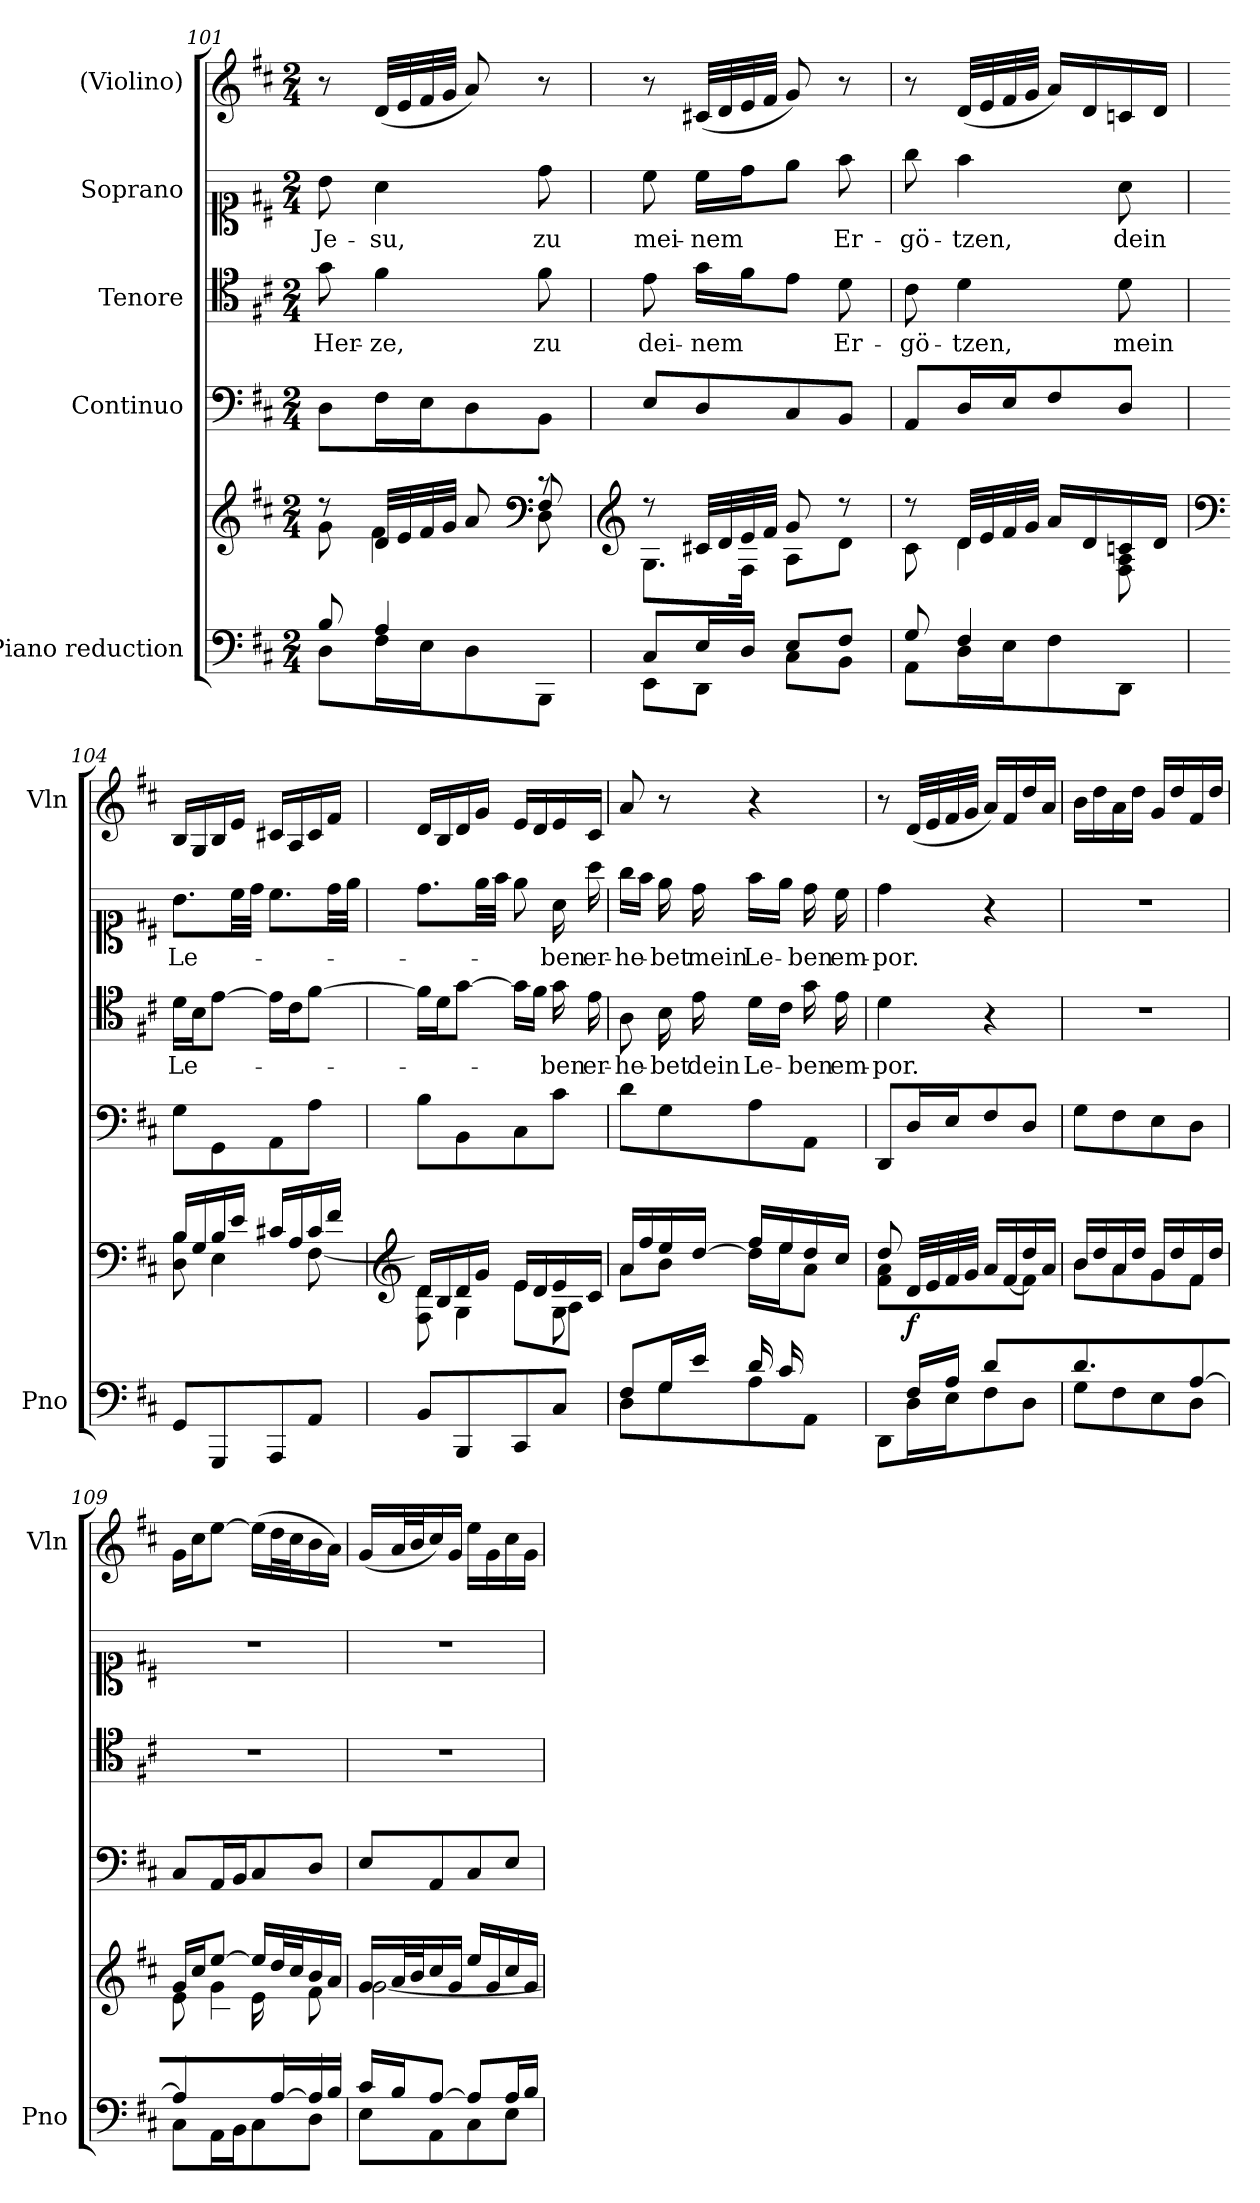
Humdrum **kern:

**kern	**kern	**dynam	**kern	**dynam	**kern	**text	**kern	**text	**kern	**dynam
*part5	*part5	*part5	*part4	*part4	*part3	*part3	*part2	*part2	*part1	*part1
*staff6	*staff5	*staff5/6	*staff4	*staff4	*staff3	*staff3	*staff2	*staff2	*staff1	*staff1
*I"Piano reduction	*	*	*I"Continuo	*	*I"Tenore	*	*I"Soprano	*	*I"(Violino)	*
*I'Pno	*	*	*	*	*	*	*	*	*I'Vln	*
*clefF4	*clefG2	*	*clefF4	*	*clefC4	*	*clefC1	*	*clefG2	*
*k[f#c#]	*k[f#c#]	*	*k[f#c#]	*	*k[f#c#]	*	*k[f#c#]	*	*k[f#c#]	*
*M2/4	*M2/4	*	*M2/4	*	*M2/4	*	*M2/4	*	*M2/4	*
=101	=101	=101	=101	=101	=101	=101	=101	=101	=101	=101
*^	*^	*	*	*	*	*	*	*	*	*
*	*	*	*^	*	*	*	*	*	*	*	*	*
!	!	!	!	!	!	!	!	!	!LO:LY:b	!	!LO:LY:b	!	!
8B/	8D\L	8r	8g\	4.ryy	.	8D\L	.	8g\	Her-	8b\	Je-	8r	.
!	!	!	!	!	!	!	!	!	!LO:LY:b	!	!LO:LY:b	!	!
4A/	16F#\L	32d/LLL	4f#\	.	.	16F#\L	.	4f#\	-ze,	4a\	-su,	(<32d/LLL	.
.	.	32e/	.	.	.	.	.	.	.	.	.	32e/	.
.	16E\J	32f#/	.	.	.	16E\J	.	.	.	.	.	32f#/	.
.	.	32g/JJJ	.	.	.	.	.	.	.	.	.	32g/JJJ	.
.	8D\	8a/	.	.	.	8D\	.	.	.	.	.	8a/)	.
*	*	*clefF4	*	*	*	*	*	*	*	*	*	*	*
!	!	!	!	!	!	!	!	!	!LO:LY:b	!	!LO:LY:b	!	!
8ryy	8BBB\J	8rc	8F#/	8D\	.	8BB\J	.	8f#\	zu	8dd\	zu	8r	.
*	*	*v	*v	*v	*	*	*	*	*	*	*	*	*
=102	=102	=102	=102	=102	=102	=102	=102	=102	=102	=102	=102
*	*	*clefG2	*	*	*	*	*	*	*	*	*
*	*	*^	*	*	*	*	*	*	*	*	*
*	*	*	*^	*	*	*	*	*	*	*	*	*
!	!	!	!	!	!	!	!	!	!LO:LY:b	!	!LO:LY:b	!	!
*	*	*	*v	*v	*	*	*	*	*	*	*	*	*
8C#/L	8EE\L	8r	8.G\L	.	8E/L	.	8e\	dei-	8cc#\	mei-	8r	.
!	!	!	!	!	!	!	!	!LO:LY:b	!	!LO:LY:b	!	!
16E/L	8DD\J	32c#X/LLL	.	.	8D/	.	16g\LL	-nem	16cc#\LL	-nem	(<32c#X/LLL	.
.	.	32d/	.	.	.	.	.	.	.	.	32d/	.
16D/JJ	.	32e/	16F#\Jk	.	.	.	16f#\J	.	16dd\J	.	32e/	.
.	.	32f#/JJJ	.	.	.	.	.	.	.	.	32f#/JJJ	.
8E/L	8C#\L	8g/	8A\L	.	8C#/	.	8e\J	.	8ee\J	.	8g/)	.
!	!	!	!	!	!	!	!	!LO:LY:b	!	!LO:LY:b	!	!
8F#/J	8BB\J	8r	8d\J	.	8BB/J	.	8d\	Er-	8ff#\	Er-	8r	.
!!LO:LB:g=z
=103	=103	=103	=103	=103	=103	=103	=103	=103	=103	=103	=103	=103
!	!	!	!	!	!	!	!	!LO:LY:b	!	!LO:LY:b	!	!
8G/	8AA\L	8r	8c#\	.	8AA/L	.	8c#\	-gö-	8gg\	-gö-	8r	.
!	!	!	!	!	!	!	!	!LO:LY:b	!	!LO:LY:b	!	!
4F#/	16D\L	32d/LLL	4d\	.	16D/L	.	4d\	-tzen,	4ff#\	-tzen,	(<32d/LLL	.
.	.	32e/	.	.	.	.	.	.	.	.	32e/	.
.	16E\J	32f#/	.	.	16E/J	.	.	.	.	.	32f#/	.
.	.	32g/JJJ	.	.	.	.	.	.	.	.	32g/JJJ	.
.	8F#\	16a/LL	.	.	8F#/	.	.	.	.	.	16a/LL)	.
.	.	16d/	.	.	.	.	.	.	.	.	16d/	.
!	!	!	!	!	!	!	!	!LO:LY:b	!	!LO:LY:b	!	!
8ryy	8DD\J	16cn/	8F#\ 8A\	.	8D/J	.	8d\	mein	8a\	dein	16cn/	.
.	.	16d/JJ	.	.	.	.	.	.	.	.	16d/JJ	.
*v	*v	*	*	*	*	*	*	*	*	*	*	*
*	*v	*v	*	*	*	*	*	*	*	*	*
=104	=104	=104	=104	=104	=104	=104	=104	=104	=104	=104
*	*clefF4	*	*	*	*	*	*	*	*	*
*	*^	*	*	*	*	*	*	*	*	*
*	*	*^	*	*	*	*	*	*	*	*	*
!	!	!	!	!	!	!	!	!LO:LY:b	!	!LO:LY:b	!	!
8GG/L	16B/LL	8D\	4B\	.	8G\L	.	16d\LL	Le-	8.b\L	Le-	16B/LL	.
.	16G/	.	.	.	.	.	16B\J	.	.	.	16G/	.
8GGG/	16B/	4E\	.	.	8GG\	.	[8e\J	.	.	.	16B/	.
.	16e/JJ	.	.	.	.	.	.	.	32cc#\LL	.	16e/JJ	.
.	.	.	.	.	.	.	.	.	32dd\JJJ	.	.	.
8AAA/	16c#X/LL	.	4ryy	.	8AA\	.	16e\LL]	.	8.cc#\L	.	16c#X/LL	.
.	16A/	.	.	.	.	.	16c#\J	.	.	.	16A/	.
8AA/J	16c#/	[8F#\	.	.	8A\J	.	[8f#\J	.	.	.	16c#/	.
.	16f#/JJ	.	.	.	.	.	.	.	32dd\LL	.	16f#/JJ	.
.	.	.	.	.	.	.	.	.	32ee\JJJ	.	.	.
=105	=105	=105	=105	=105	=105	=105	=105	=105	=105	=105	=105	=105
*	*clefG2	*	*	*	*	*	*	*	*	*	*	*
8BB/L	16d/LL	8F#\]	4d\	.	8B\L	.	16f#\LL]	.	8.dd\L	.	16d/LL	.
.	16B/	.	.	.	.	.	16d\J	.	.	.	16B/	.
8BBB/	16d/	4G\	.	.	8BB\	.	[8g\J	.	.	.	16d/	.
.	16g/JJ	.	.	.	.	.	.	.	32ee\LL	.	16g/JJ	.
.	.	.	.	.	.	.	.	.	32ff#\JJJ	.	.	.
8CC#/	16e/LL	.	8e\L	.	8C#\	.	16g\LL]	.	8ee\	.	16e/LL	.
.	16d/	.	.	.	.	.	16f#\JJ	.	.	.	16d/	.
!	!	!	!	!	!	!	!	!LO:LY:b	!	!LO:LY:b	!	!
8C#/J	16e/	8G\	8A\J	.	8c#\J	.	16g\	-ben	16a\	-ben	16e/	.
!	!	!	!	!	!	!	!	!LO:LY:b	!	!LO:LY:b	!	!
.	16c#/JJ	.	.	.	.	.	16e\	er-	16aa\	er-	16c#/JJ	.
=106	=106	=106	=106	=106	=106	=106	=106	=106	=106	=106	=106	=106
*^	*	*	*	*	*	*	*	*	*	*	*	*
!	!	!	!	!	!	!	!	!	!LO:LY:b	!	!LO:LY:b	!	!
8F#/L	8D\L	16a/LL	8a\L	4.ryy	.	8d\L	.	8A\	-he-	16gg\LL	-he-	8a/	.
.	.	16ff#/	.	.	.	.	.	.	.	16ff#\JJ	.	.	.
!	!	!	!	!	!	!	!	!	!LO:LY:b	!	!LO:LY:b	!	!
16G/L	8G\	16ee/	8b\J	.	.	8G\	.	16B\	-bet	16ee\	-bet	8r	.
!	!	!	!	!	!	!	!	!	!LO:LY:b	!	!LO:LY:b	!	!
16e/JJ	.	[16dd/JJ	.	.	.	.	.	16e\	dein	16dd\	mein	.	.
!	!	!	!	!	!	!	!	!	!LO:LY:b	!	!LO:LY:b	!	!
16d/LL	8A\	16ff#/LL	16dd\LL]	.	.	8A\	.	16d\LL	Le-	16ff#\LL	Le-	4r	.
16c#/J	.	16ee/	16ee\J	.	.	.	.	16c#\JJ	.	16ee\JJ	.	.	.
!	!	!	!	!	!	!	!	!	!LO:LY:b	!	!LO:LY:b	!	!
8ryy	8AA\J	16dd/	8a\J	8g\J	.	8AA\J	.	16g\	-ben	16dd\	-ben	.	.
!	!	!	!	!	!	!	!	!	!LO:LY:b	!	!LO:LY:b	!	!
.	.	16cc#/JJ	.	.	.	.	.	16e\	em-	16cc#\	em-	.	.
*	*	*	*v	*v	*	*	*	*	*	*	*	*	*
=107	=107	=107	=107	=107	=107	=107	=107	=107	=107	=107	=107	=107
!	!	!	!	!	!	!	!	!LO:LY:b	!	!LO:LY:b	!	!
8ryy	8DD\L	8dd/	8f#\ 8a\	.	8DD/L	.	4d\	-por.	4dd\	-por.	8r	.
!	!	!	!	!LO:DY:b	!	!LO:DY:a	!	!	!	!	!	!LO:DY:b
16F#/LL	16D\L	32d/LLL	4ryy	f	16D/L	other-dynamics	.	.	.	.	(<32d/LLL	other-dynamics
.	.	32e/	.	.	.	.	.	.	.	.	32e/	.
16A/JJ	16E\J	32f#/	.	.	16E/J	.	.	.	.	.	32f#/	.
.	.	32g/JJJ	.	.	.	.	.	.	.	.	32g/JJJ	.
8d/L	8F#\	16a/LL	.	.	8F#/	.	4r	.	4r	.	16a/LL)	.
.	.	[16f#/	.	.	.	.	.	.	.	.	16f#/	.
8ryy	8D\J	16dd/	8f#\J]	.	8D/J	.	.	.	.	.	16dd/	.
.	.	16a/JJ	.	.	.	.	.	.	.	.	16a/JJ	.
=108	=108	=108	=108	=108	=108	=108	=108	=108	=108	=108	=108	=108
4.d/	8G\L	16b/LL	8b\L	.	8G\L	.	2r	.	2r	.	16b\LL	.
.	.	16dd/	.	.	.	.	.	.	.	.	16dd\	.
.	8F#\	16a/	8a\	.	8F#\	.	.	.	.	.	16a\	.
.	.	16dd/JJ	.	.	.	.	.	.	.	.	16dd\JJ	.
.	8E\	16g/LL	8g\	.	8E\	.	.	.	.	.	16g/LL	.
.	.	16dd/	.	.	.	.	.	.	.	.	16dd/	.
[8A/	8D\J	16f#/	8f#\J	.	8D\J	.	.	.	.	.	16f#/	.
.	.	16dd/JJ	.	.	.	.	.	.	.	.	16dd/JJ	.
!!LO:PB:g=z
=109	=109	=109	=109	=109	=109	=109	=109	=109	=109	=109	=109	=109
*	*	*	*^	*	*	*	*	*	*	*	*	*
8A/L]	8C#\L	16g/LL	8e\	8ryy	.	8C#/L	.	2r	.	2r	.	16g\LL	.
.	.	16cc#/J	.	.	.	.	.	.	.	.	.	16cc#\J	.
8.ryy	16AA\L	[8ee:/J	4g\	16c#\L	.	16AA/L	.	.	.	.	.	[8ee\J	.
.	16BB\J	.	.	16d\JJ	.	16BB/J	.	.	.	.	.	.	.
.	8C#\	16ee/LL]	.	16e\LL	.	8C#/	.	.	.	.	.	(>16ee\LL]	.
[16A/	.	32dd/L	.	8.ryy	.	.	.	.	.	.	.	32dd\L	.
.	.	32cc#/J	.	.	.	.	.	.	.	.	.	32cc#\J	.
16A/]	8D\J	16b/	8f#\	.	.	8D/J	.	.	.	.	.	16b\	.
16B/JJ	.	16a/JJ	.	.	.	.	.	.	.	.	.	16a\JJ)	.
*	*	*	*v	*v	*	*	*	*	*	*	*	*	*
=110	=110	=110	=110	=110	=110	=110	=110	=110	=110	=110	=110	=110
16c#/LL	8E\L	16g/LL	[2g\	.	8E/L	.	2r	.	2r	.	(<16g/LL	.
16B/J	.	32a/L	.	.	.	.	.	.	.	.	32a/L	.
.	.	32b/J	.	.	.	.	.	.	.	.	32b/J	.
[8A/J	8AA\	16cc#/	.	.	8AA/	.	.	.	.	.	16cc#/)	.
.	.	16g/JJ	.	.	.	.	.	.	.	.	16g/JJ	.
8A/L]	8C#\	16ee/LL	.	.	8C#/	.	.	.	.	.	16ee\LL	.
.	.	16g/	.	.	.	.	.	.	.	.	16g\	.
16A/L	8E\J	16cc#/	.	.	8E/J	.	.	.	.	.	16cc#\	.
16B/JJ	.	16g/JJ	.	.	.	.	.	.	.	.	16g\JJ	.
*v	*v	*	*	*	*	*	*	*	*	*	*	*
*	*v	*v	*	*	*	*	*	*	*	*	*
=	=	=	=	=	=	=	=	=	=	=
*-	*-	*-	*-	*-	*-	*-	*-	*-	*-	*-
